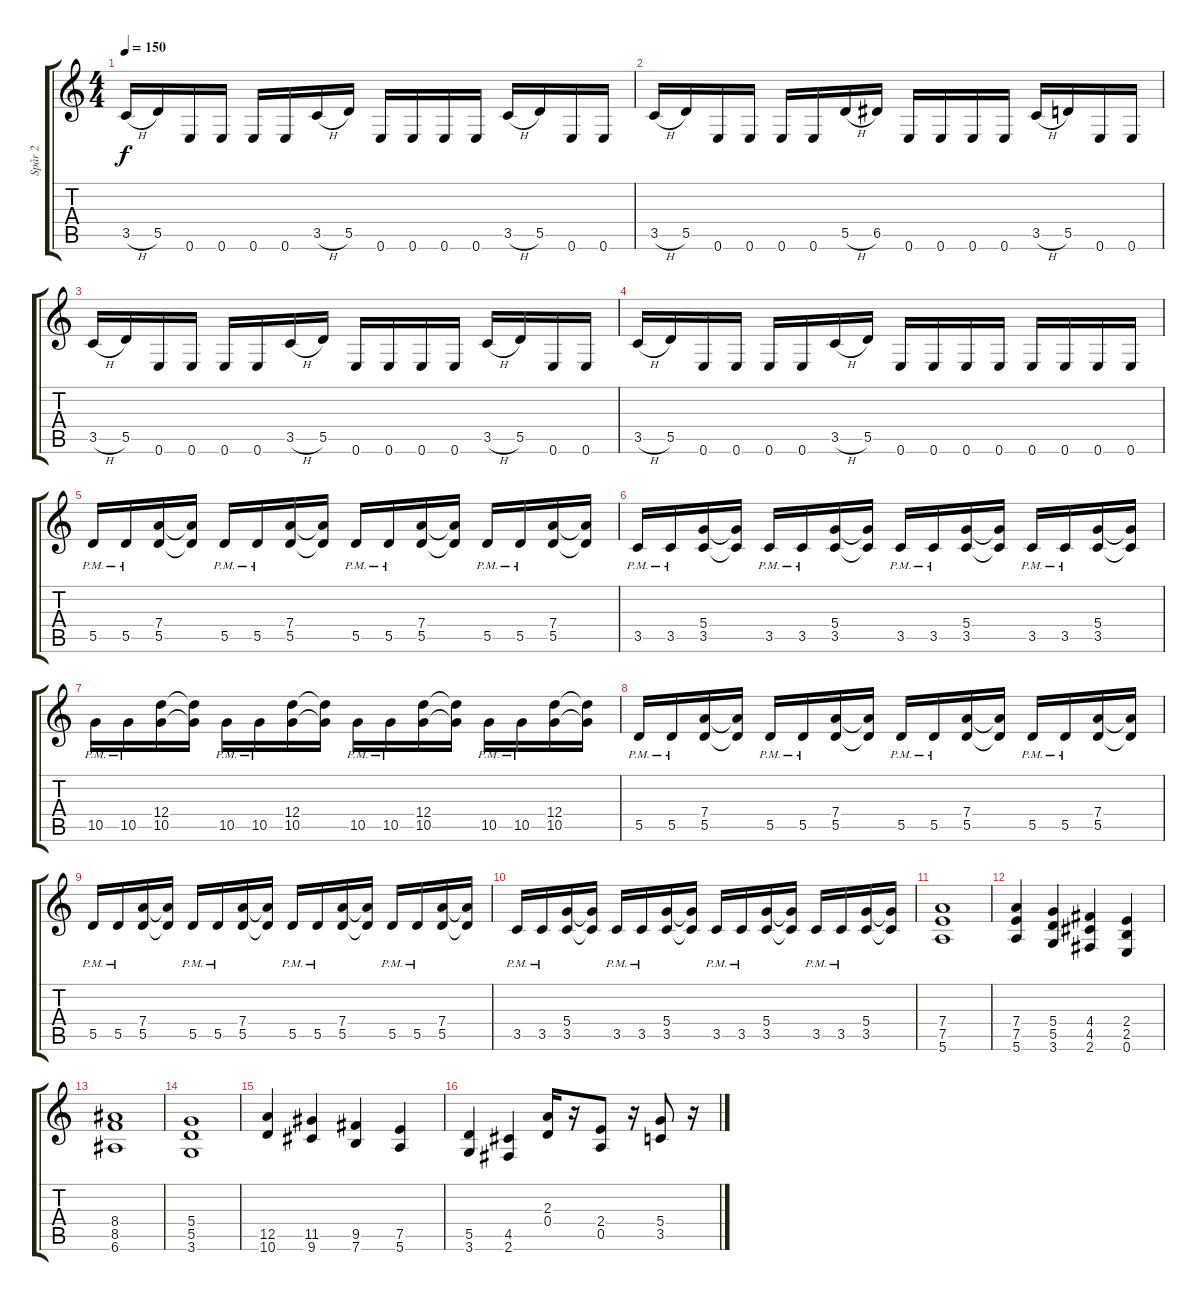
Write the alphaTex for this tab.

\track ("Spår 2" "Spår 2") {instrument distortionguitar}
\staff {score tabs}
\tuning (E4 B3 G3 D3 A2 E2) {hide}
\ts (4 4)
\tempo 150
\clef g2
\ks c
3.5{h}.16{dy f} 5.5.16 0.6.16 0.6.16 0.6.16 0.6.16 3.5{h}.16 5.5.16 0.6.16 0.6.16 0.6.16 0.6.16 3.5{h}.16 5.5.16 0.6.16 0.6.16 |
3.5{h}.16 5.5.16 0.6.16 0.6.16 0.6.16 0.6.16 5.5{h}.16 6.5.16 0.6.16 0.6.16 0.6.16 0.6.16 3.5{h}.16 5.5.16 0.6.16 0.6.16 |
3.5{h}.16 5.5.16 0.6.16 0.6.16 0.6.16 0.6.16 3.5{h}.16 5.5.16 0.6.16 0.6.16 0.6.16 0.6.16 3.5{h}.16 5.5.16 0.6.16 0.6.16 |
3.5{h}.16 5.5.16 0.6.16 0.6.16 0.6.16 0.6.16 3.5{h}.16 5.5.16 0.6.16 0.6.16 0.6.16 0.6.16 0.6.16 0.6.16 0.6.16 0.6.16 |
5.5{pm}.16 5.5{pm}.16 (7.4 5.5).16 (7.4{t} 5.5{t}).16 5.5{pm}.16 5.5{pm}.16 (7.4 5.5).16 (7.4{t} 5.5{t}).16 5.5{pm}.16 5.5{pm}.16 (7.4 5.5).16 (7.4{t} 5.5{t}).16 5.5{pm}.16 5.5{pm}.16 (7.4 5.5).16 (7.4{t} 5.5{t}).16 |
3.5{pm}.16 3.5{pm}.16 (5.4 3.5).16 (5.4{t} 3.5{t}).16 3.5{pm}.16 3.5{pm}.16 (5.4 3.5).16 (5.4{t} 3.5{t}).16 3.5{pm}.16 3.5{pm}.16 (5.4 3.5).16 (5.4{t} 3.5{t}).16 3.5{pm}.16 3.5{pm}.16 (5.4 3.5).16 (5.4{t} 3.5{t}).16 |
10.5{pm}.16 10.5{pm}.16 (12.4 10.5).16 (12.4{t} 10.5{t}).16 10.5{pm}.16 10.5{pm}.16 (12.4 10.5).16 (12.4{t} 10.5{t}).16 10.5{pm}.16 10.5{pm}.16 (12.4 10.5).16 (12.4{t} 10.5{t}).16 10.5{pm}.16 10.5{pm}.16 (12.4 10.5).16 (12.4{t} 10.5{t}).16 |
5.5{pm}.16 5.5{pm}.16 (7.4 5.5).16 (7.4{t} 5.5{t}).16 5.5{pm}.16 5.5{pm}.16 (7.4 5.5).16 (7.4{t} 5.5{t}).16 5.5{pm}.16 5.5{pm}.16 (7.4 5.5).16 (7.4{t} 5.5{t}).16 5.5{pm}.16 5.5{pm}.16 (7.4 5.5).16 (7.4{t} 5.5{t}).16 |
5.5{pm}.16 5.5{pm}.16 (7.4 5.5).16 (7.4{t} 5.5{t}).16 5.5{pm}.16 5.5{pm}.16 (7.4 5.5).16 (7.4{t} 5.5{t}).16 5.5{pm}.16 5.5{pm}.16 (7.4 5.5).16 (7.4{t} 5.5{t}).16 5.5{pm}.16 5.5{pm}.16 (7.4 5.5).16 (7.4{t} 5.5{t}).16 |
3.5{pm}.16 3.5{pm}.16 (5.4 3.5).16 (5.4{t} 3.5{t}).16 3.5{pm}.16 3.5{pm}.16 (5.4 3.5).16 (5.4{t} 3.5{t}).16 3.5{pm}.16 3.5{pm}.16 (5.4 3.5).16 (5.4{t} 3.5{t}).16 3.5{pm}.16 3.5{pm}.16 (5.4 3.5).16 (5.4{t} 3.5{t}).16 |
(7.4 7.5 5.6).1 |
(7.4 7.5 5.6).4 (5.4 5.5 3.6).4 (4.4 4.5 2.6).4 (2.4 2.5 0.6).4 |
(8.4 8.5 6.6).1 |
(5.4 5.5 3.6).1 |
(12.5 10.6).4 (11.5 9.6).4 (9.5 7.6).4 (7.5 5.6).4 |
(5.5 3.6).4 (4.5 2.6).4 (2.3 0.4).16 r.16 (2.4 0.5).8 r.16 (5.4 3.5).8 r.16
